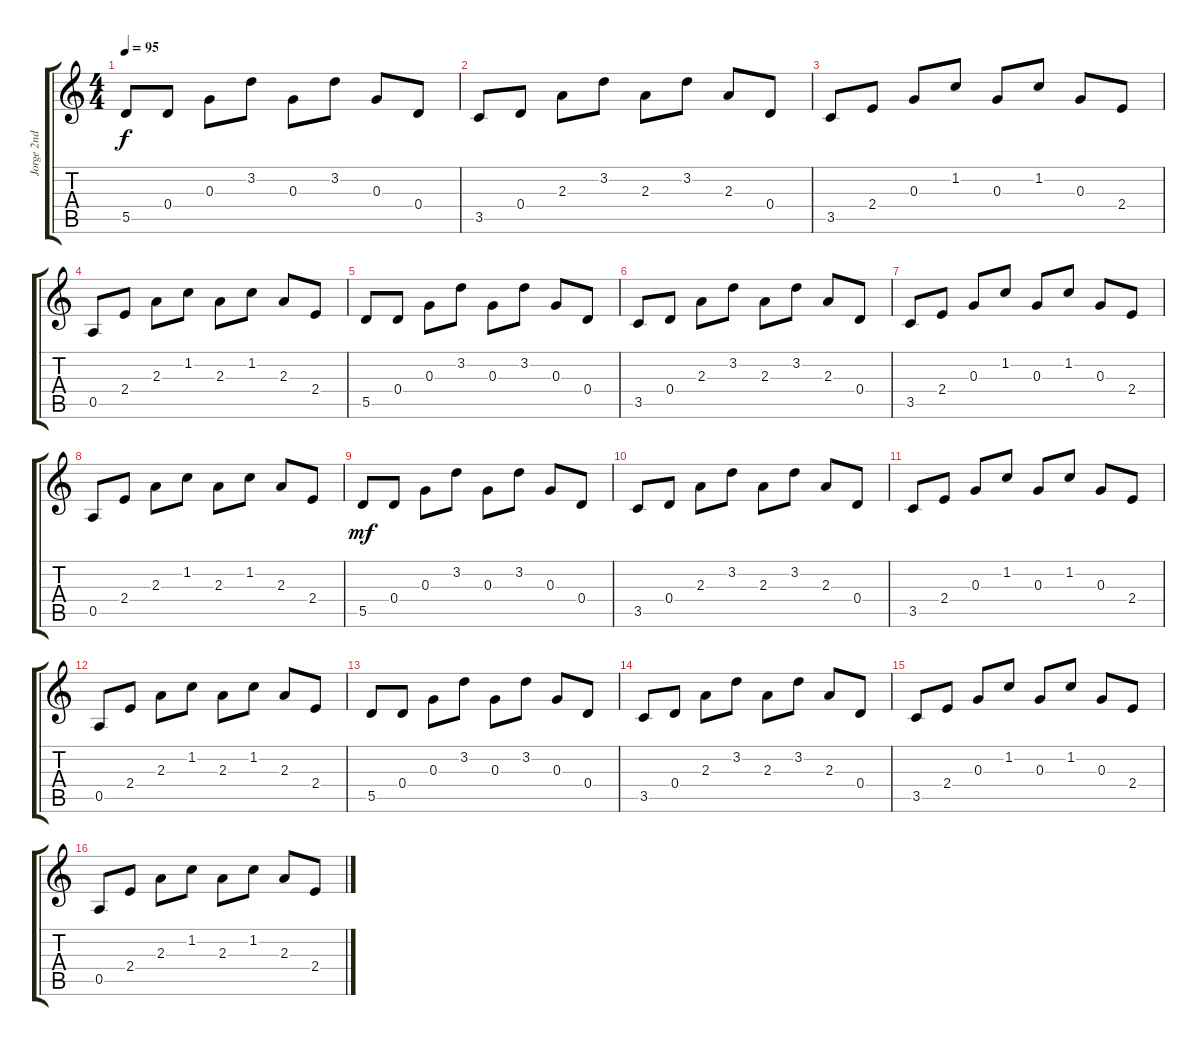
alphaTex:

\track ("Jorge 2nd guitar acoustic" "Jorge 2nd ") {instrument acousticguitarsteel}
\staff {score tabs}
\tuning (E4 B3 G3 D3 A2 D2) {hide}
\ts (4 4)
\tempo 95
\clef g2
\ks c
5.5.8{dy f} 0.4.8 0.3.8 3.2.8 0.3.8 3.2.8 0.3.8 0.4.8 |
3.5.8 0.4.8 2.3.8 3.2.8 2.3.8 3.2.8 2.3.8 0.4.8 |
3.5.8 2.4.8 0.3.8 1.2.8 0.3.8 1.2.8 0.3.8 2.4.8 |
0.5.8 2.4.8 2.3.8 1.2.8 2.3.8 1.2.8 2.3.8 2.4.8 |
5.5.8 0.4.8 0.3.8 3.2.8 0.3.8 3.2.8 0.3.8 0.4.8 |
3.5.8 0.4.8 2.3.8 3.2.8 2.3.8 3.2.8 2.3.8 0.4.8 |
3.5.8 2.4.8 0.3.8 1.2.8 0.3.8 1.2.8 0.3.8 2.4.8 |
0.5.8 2.4.8 2.3.8 1.2.8 2.3.8 1.2.8 2.3.8 2.4.8 |
5.5.8{dy mf} 0.4.8 0.3.8 3.2.8 0.3.8 3.2.8 0.3.8 0.4.8 |
3.5.8 0.4.8 2.3.8 3.2.8 2.3.8 3.2.8 2.3.8 0.4.8 |
3.5.8 2.4.8 0.3.8 1.2.8 0.3.8 1.2.8 0.3.8 2.4.8 |
0.5.8 2.4.8 2.3.8 1.2.8 2.3.8 1.2.8 2.3.8 2.4.8 |
5.5.8 0.4.8 0.3.8 3.2.8 0.3.8 3.2.8 0.3.8 0.4.8 |
3.5.8 0.4.8 2.3.8 3.2.8 2.3.8 3.2.8 2.3.8 0.4.8 |
3.5.8 2.4.8 0.3.8 1.2.8 0.3.8 1.2.8 0.3.8 2.4.8 |
0.5.8 2.4.8 2.3.8 1.2.8 2.3.8 1.2.8 2.3.8 2.4.8
